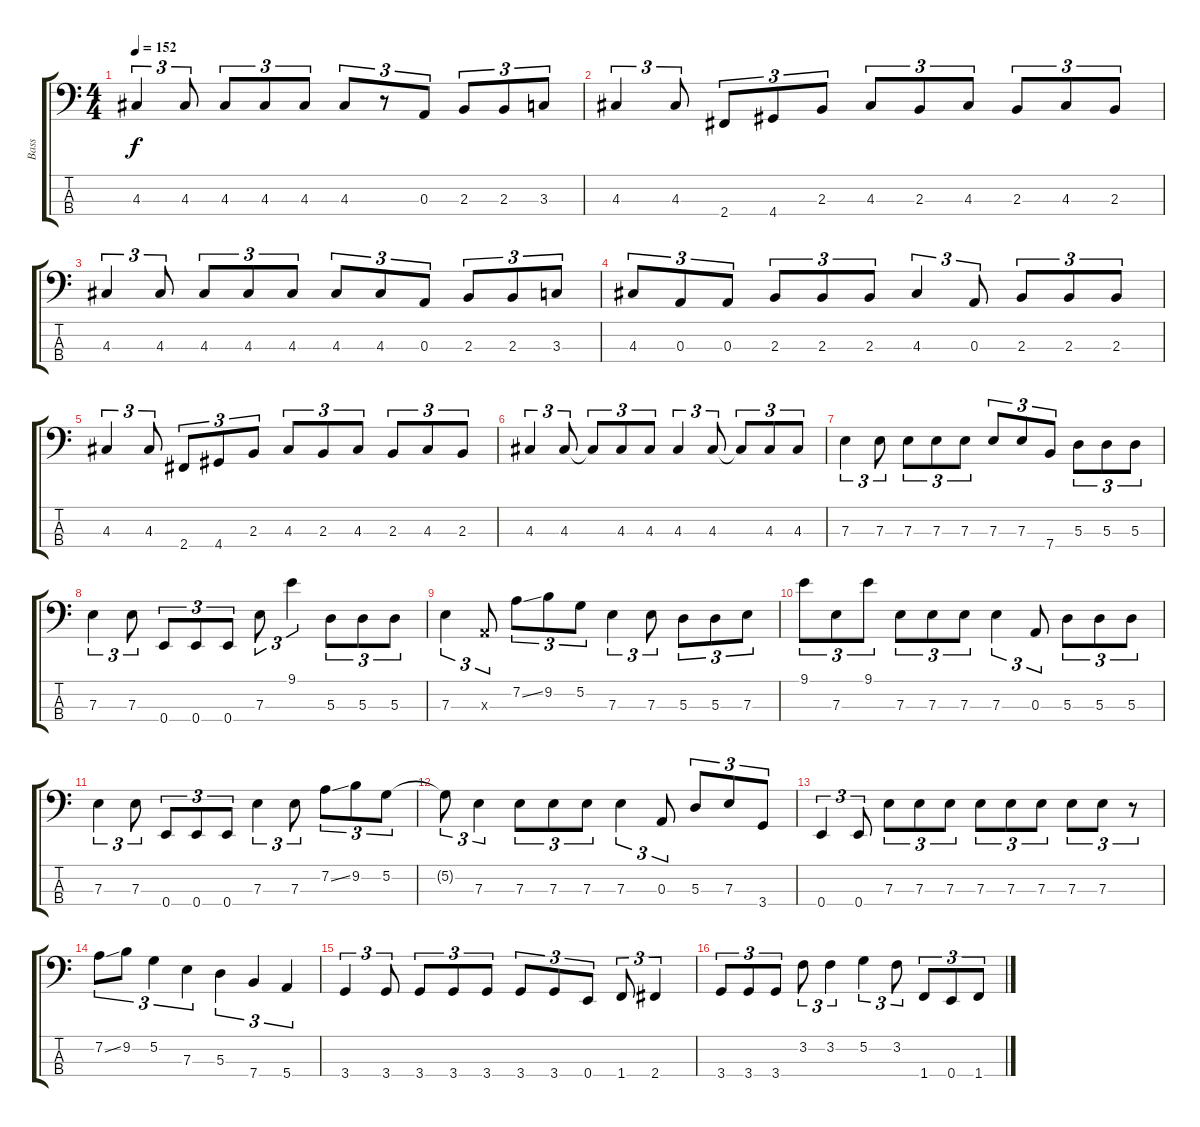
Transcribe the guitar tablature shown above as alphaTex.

\track ("Bass" "Bass") {instrument electricbassfinger}
\staff {score tabs}
\tuning (G2 D2 A1 E1) {hide}
\ts (4 4)
\tempo 152
\clef f4
\ks c
4.3.4{tu (3 2) dy f} 4.3.8{tu (3 2)} 4.3.8{tu (3 2)} 4.3.8{tu (3 2)} 4.3.8{tu (3 2)} 4.3.8{tu (3 2)} r.8{tu (3 2)} 0.3.8{tu (3 2)} 2.3.8{tu (3 2)} 2.3.8{tu (3 2)} 3.3.8{tu (3 2)} |
4.3.4{tu (3 2)} 4.3.8{tu (3 2)} 2.4.8{tu (3 2)} 4.4.8{tu (3 2)} 2.3.8{tu (3 2)} 4.3.8{tu (3 2)} 2.3.8{tu (3 2)} 4.3.8{tu (3 2)} 2.3.8{tu (3 2)} 4.3.8{tu (3 2)} 2.3.8{tu (3 2)} |
4.3.4{tu (3 2)} 4.3.8{tu (3 2)} 4.3.8{tu (3 2)} 4.3.8{tu (3 2)} 4.3.8{tu (3 2)} 4.3.8{tu (3 2)} 4.3.8{tu (3 2)} 0.3.8{tu (3 2)} 2.3.8{tu (3 2)} 2.3.8{tu (3 2)} 3.3.8{tu (3 2)} |
4.3.8{tu (3 2)} 0.3.8{tu (3 2)} 0.3.8{tu (3 2)} 2.3.8{tu (3 2)} 2.3.8{tu (3 2)} 2.3.8{tu (3 2)} 4.3.4{tu (3 2)} 0.3.8{tu (3 2)} 2.3.8{tu (3 2)} 2.3.8{tu (3 2)} 2.3.8{tu (3 2)} |
4.3.4{tu (3 2)} 4.3.8{tu (3 2)} 2.4.8{tu (3 2)} 4.4.8{tu (3 2)} 2.3.8{tu (3 2)} 4.3.8{tu (3 2)} 2.3.8{tu (3 2)} 4.3.8{tu (3 2)} 2.3.8{tu (3 2)} 4.3.8{tu (3 2)} 2.3.8{tu (3 2)} |
4.3.4{tu (3 2)} 4.3.8{tu (3 2)} 4.3{t}.8{tu (3 2)} 4.3.8{tu (3 2)} 4.3.8{tu (3 2)} 4.3.4{tu (3 2)} 4.3.8{tu (3 2)} 4.3{t}.8{tu (3 2)} 4.3.8{tu (3 2)} 4.3.8{tu (3 2)} |
7.3.4{tu (3 2)} 7.3.8{tu (3 2)} 7.3.8{tu (3 2)} 7.3.8{tu (3 2)} 7.3.8{tu (3 2)} 7.3.8{tu (3 2)} 7.3.8{tu (3 2)} 7.4.8{tu (3 2)} 5.3.8{tu (3 2)} 5.3.8{tu (3 2)} 5.3.8{tu (3 2)} |
7.3.4{tu (3 2)} 7.3.8{tu (3 2)} 0.4.8{tu (3 2)} 0.4.8{tu (3 2)} 0.4.8{tu (3 2)} 7.3.8{tu (3 2)} 9.1.4{tu (3 2)} 5.3.8{tu (3 2)} 5.3.8{tu (3 2)} 5.3.8{tu (3 2)} |
7.3.4{tu (3 2)} 0.3{x}.8{tu (3 2)} 7.2{ss}.8{tu (3 2)} 9.2.8{tu (3 2)} 5.2.8{tu (3 2)} 7.3.4{tu (3 2)} 7.3.8{tu (3 2)} 5.3.8{tu (3 2)} 5.3.8{tu (3 2)} 7.3.8{tu (3 2)} |
9.1.8{tu (3 2)} 7.3.8{tu (3 2)} 9.1.8{tu (3 2)} 7.3.8{tu (3 2)} 7.3.8{tu (3 2)} 7.3.8{tu (3 2)} 7.3.4{tu (3 2)} 0.3.8{tu (3 2)} 5.3.8{tu (3 2)} 5.3.8{tu (3 2)} 5.3.8{tu (3 2)} |
7.3.4{tu (3 2)} 7.3.8{tu (3 2)} 0.4.8{tu (3 2)} 0.4.8{tu (3 2)} 0.4.8{tu (3 2)} 7.3.4{tu (3 2)} 7.3.8{tu (3 2)} 7.2{ss}.8{tu (3 2)} 9.2.8{tu (3 2)} 5.2.8{tu (3 2)} |
5.2{t}.8{tu (3 2)} 7.3.4{tu (3 2)} 7.3.8{tu (3 2)} 7.3.8{tu (3 2)} 7.3.8{tu (3 2)} 7.3.4{tu (3 2)} 0.3.8{tu (3 2)} 5.3.8{tu (3 2)} 7.3.8{tu (3 2)} 3.4.8{tu (3 2)} |
0.4.4{tu (3 2)} 0.4.8{tu (3 2)} 7.3.8{tu (3 2)} 7.3.8{tu (3 2)} 7.3.8{tu (3 2)} 7.3.8{tu (3 2)} 7.3.8{tu (3 2)} 7.3.8{tu (3 2)} 7.3.8{tu (3 2)} 7.3.8{tu (3 2)} r.8{tu (3 2)} |
7.2{ss}.8{tu (3 2)} 9.2.8{tu (3 2)} 5.2.4{tu (3 2)} 7.3.4{tu (3 2)} 5.3.4{tu (3 2)} 7.4.4{tu (3 2)} 5.4.4{tu (3 2)} |
3.4.4{tu (3 2)} 3.4.8{tu (3 2)} 3.4.8{tu (3 2)} 3.4.8{tu (3 2)} 3.4.8{tu (3 2)} 3.4.8{tu (3 2)} 3.4.8{tu (3 2)} 0.4.8{tu (3 2)} 1.4.8{tu (3 2)} 2.4.4{tu (3 2)} |
3.4.8{tu (3 2)} 3.4.8{tu (3 2)} 3.4.8{tu (3 2)} 3.2.8{tu (3 2)} 3.2.4{tu (3 2)} 5.2.4{tu (3 2)} 3.2.8{tu (3 2)} 1.4.8{tu (3 2)} 0.4.8{tu (3 2)} 1.4.8{tu (3 2)}
